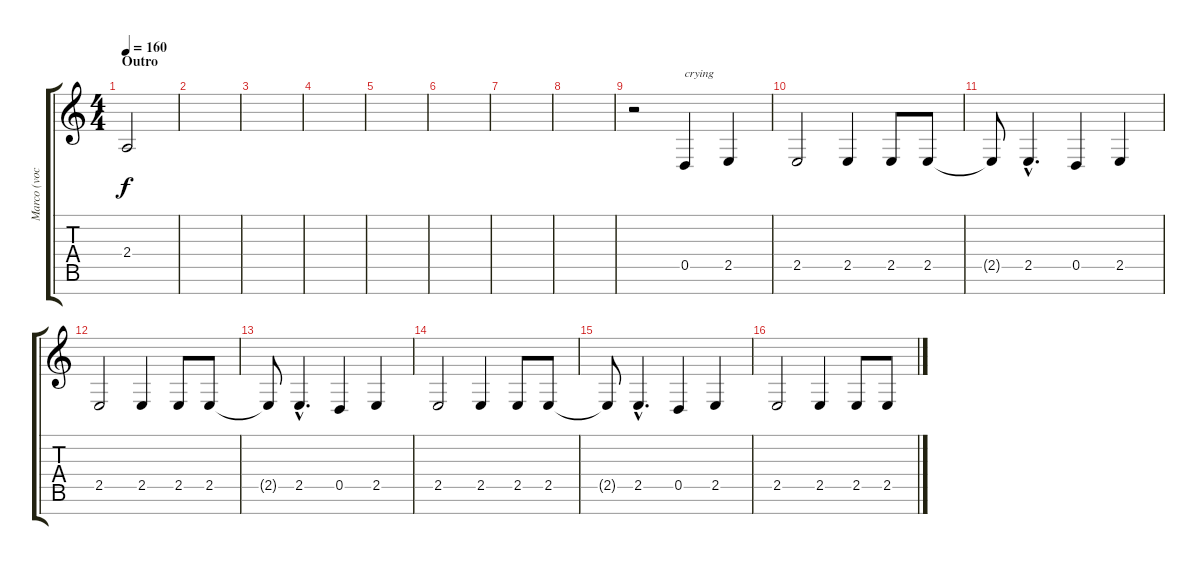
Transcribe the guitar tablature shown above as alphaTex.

\track ("Marco (vocals)" "Marco (voc") {instrument lead6voice}
\staff {score tabs}
\tuning (B4 E4 B3 G3 D3 A2 C2) {hide}
\ts (4 4)
\section ("" "Outro")
\tempo 160
\clef g2
\ks c
2.4.2{dy f} |
|
|
|
|
|
|
|
r.2 0.5.4{txt "crying"} 2.5.4 |
2.5.2 2.5.4 2.5.8 2.5.8 |
2.5{t}.8 2.5{hac}.4{d} 0.5.4 2.5.4 |
2.5.2 2.5.4 2.5.8 2.5.8 |
2.5{t}.8 2.5{hac}.4{d} 0.5.4 2.5.4 |
2.5.2 2.5.4 2.5.8 2.5.8 |
2.5{t}.8 2.5{hac}.4{d} 0.5.4 2.5.4 |
2.5.2 2.5.4 2.5.8 2.5.8
